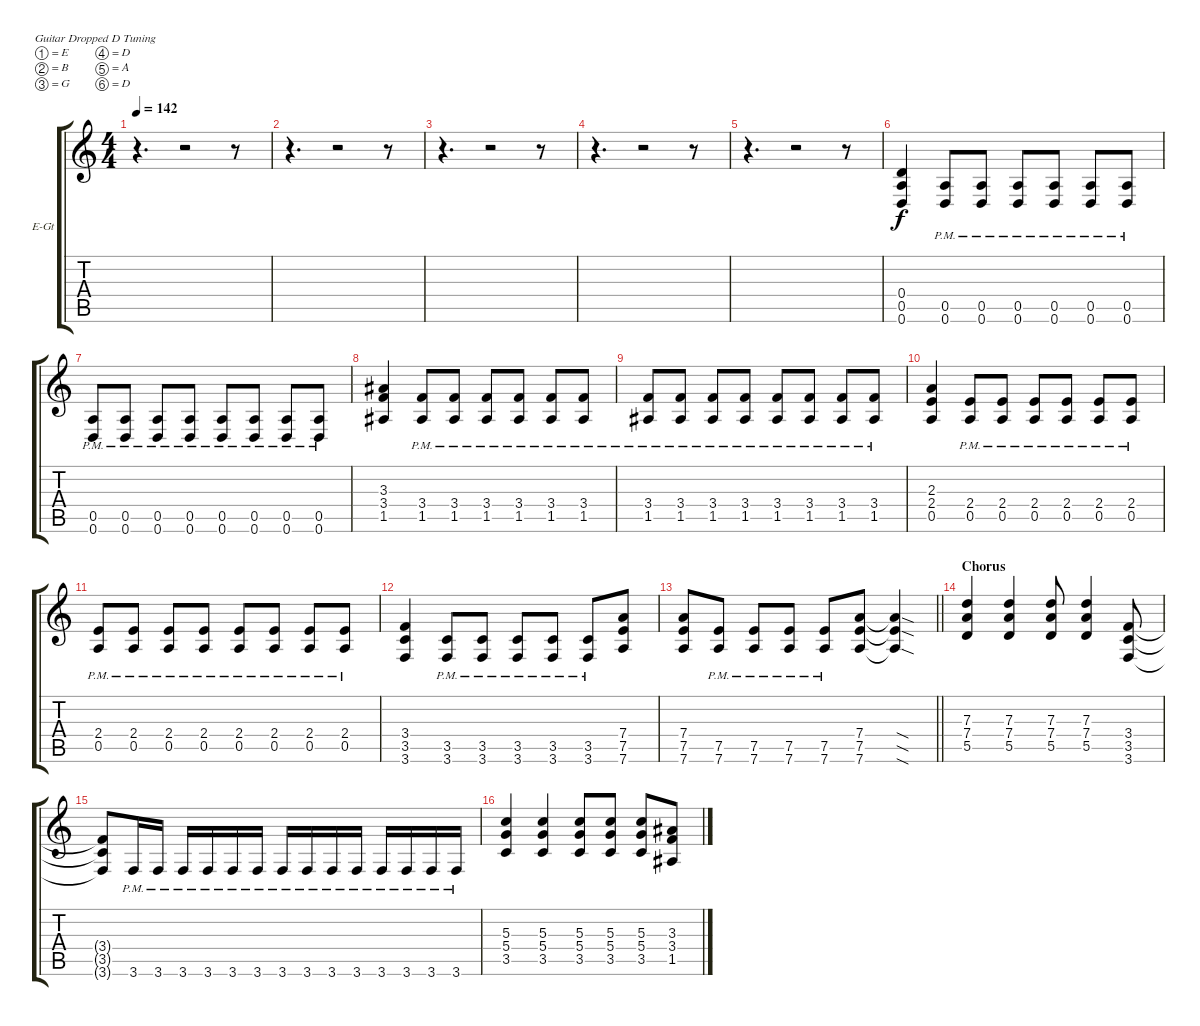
\bracketExtendMode groupsimilarinstruments
\firstSystemTrackNameOrientation horizontal
\otherSystemsTrackNameOrientation horizontal
\track ("Electric Guitar 1" "E-Gt") {instrument distortionguitar}
\staff {score tabs}
\tuning (E4 B3 G3 D3 A2 D2)
\ts (4 4)
\tempo 142
\clef g2
\ks c
r.4{d dy f} r.2 r.8 |
r.4{d} r.2 r.8 |
r.4{d} r.2 r.8 |
r.4{d} r.2 r.8 |
r.4{d} r.2 r.8 |
(0.4 0.5 0.6).4 (0.5{pm} 0.6{pm}).8 (0.5{pm} 0.6{pm}).8 (0.5{pm} 0.6{pm}).8 (0.5{pm} 0.6{pm}).8 (0.5{pm} 0.6{pm}).8 (0.5{pm} 0.6{pm}).8 |
(0.5{pm} 0.6{pm}).8 (0.5{pm} 0.6{pm}).8 (0.5{pm} 0.6{pm}).8 (0.5{pm} 0.6{pm}).8 (0.5{pm} 0.6{pm}).8 (0.5{pm} 0.6{pm}).8 (0.5{pm} 0.6{pm}).8 (0.5{pm} 0.6{pm}).8 |
(3.3 3.4 1.5).4 (3.4{pm} 1.5{pm}).8 (3.4{pm} 1.5{pm}).8 (3.4{pm} 1.5{pm}).8 (3.4{pm} 1.5{pm}).8 (3.4{pm} 1.5{pm}).8 (3.4{pm} 1.5{pm}).8 |
(3.4{pm} 1.5{pm}).8 (3.4{pm} 1.5{pm}).8 (3.4{pm} 1.5{pm}).8 (3.4{pm} 1.5{pm}).8 (3.4{pm} 1.5{pm}).8 (3.4{pm} 1.5{pm}).8 (3.4{pm} 1.5{pm}).8 (3.4{pm} 1.5{pm}).8 |
(2.3 2.4 0.5).4 (2.4{pm} 0.5{pm}).8 (2.4{pm} 0.5{pm}).8 (2.4{pm} 0.5{pm}).8 (2.4{pm} 0.5{pm}).8 (2.4{pm} 0.5{pm}).8 (2.4{pm} 0.5{pm}).8 |
(2.4{pm} 0.5{pm}).8 (2.4{pm} 0.5{pm}).8 (2.4{pm} 0.5{pm}).8 (2.4{pm} 0.5{pm}).8 (2.4{pm} 0.5{pm}).8 (2.4{pm} 0.5{pm}).8 (2.4{pm} 0.5{pm}).8 (2.4{pm} 0.5{pm}).8 |
(3.4 3.5 3.6).4 (3.5{pm} 3.6{pm}).8 (3.5{pm} 3.6{pm}).8 (3.5{pm} 3.6{pm}).8 (3.5{pm} 3.6{pm}).8 (3.5{pm} 3.6{pm}).8 (7.4 7.5 7.6).8 |
\barLineRight lightlight
(7.4 7.5 7.6).8 (7.5{pm} 7.6{pm}).8 (7.5{pm} 7.6{pm}).8 (7.5{pm} 7.6{pm}).8 (7.5{pm} 7.6{pm}).8 (7.4 7.5 7.6).8 (7.4{sod t} 7.5{sod t} 7.6{sod t}).4 |
\section ("" "Chorus")
(7.3 7.4 5.5).4 (7.3 7.4 5.5).4 (7.3 7.4 5.5).8 (7.3 7.4 5.5).4 (3.4 3.5 3.6).8 |
(3.4{t} 3.5{t} 3.6{t}).8 3.6{pm}.16 3.6{pm}.16 3.6{pm}.16 3.6{pm}.16 3.6{pm}.16 3.6{pm}.16 3.6{pm}.16 3.6{pm}.16 3.6{pm}.16 3.6{pm}.16 3.6{pm}.16 3.6{pm}.16 3.6{pm}.16 3.6{pm}.16 |
(5.3 5.4 3.5).4 (5.3 5.4 3.5).4 (5.3 5.4 3.5).8 (5.3 5.4 3.5).8 (5.3 5.4 3.5).8 (3.3 3.4 1.5).8
